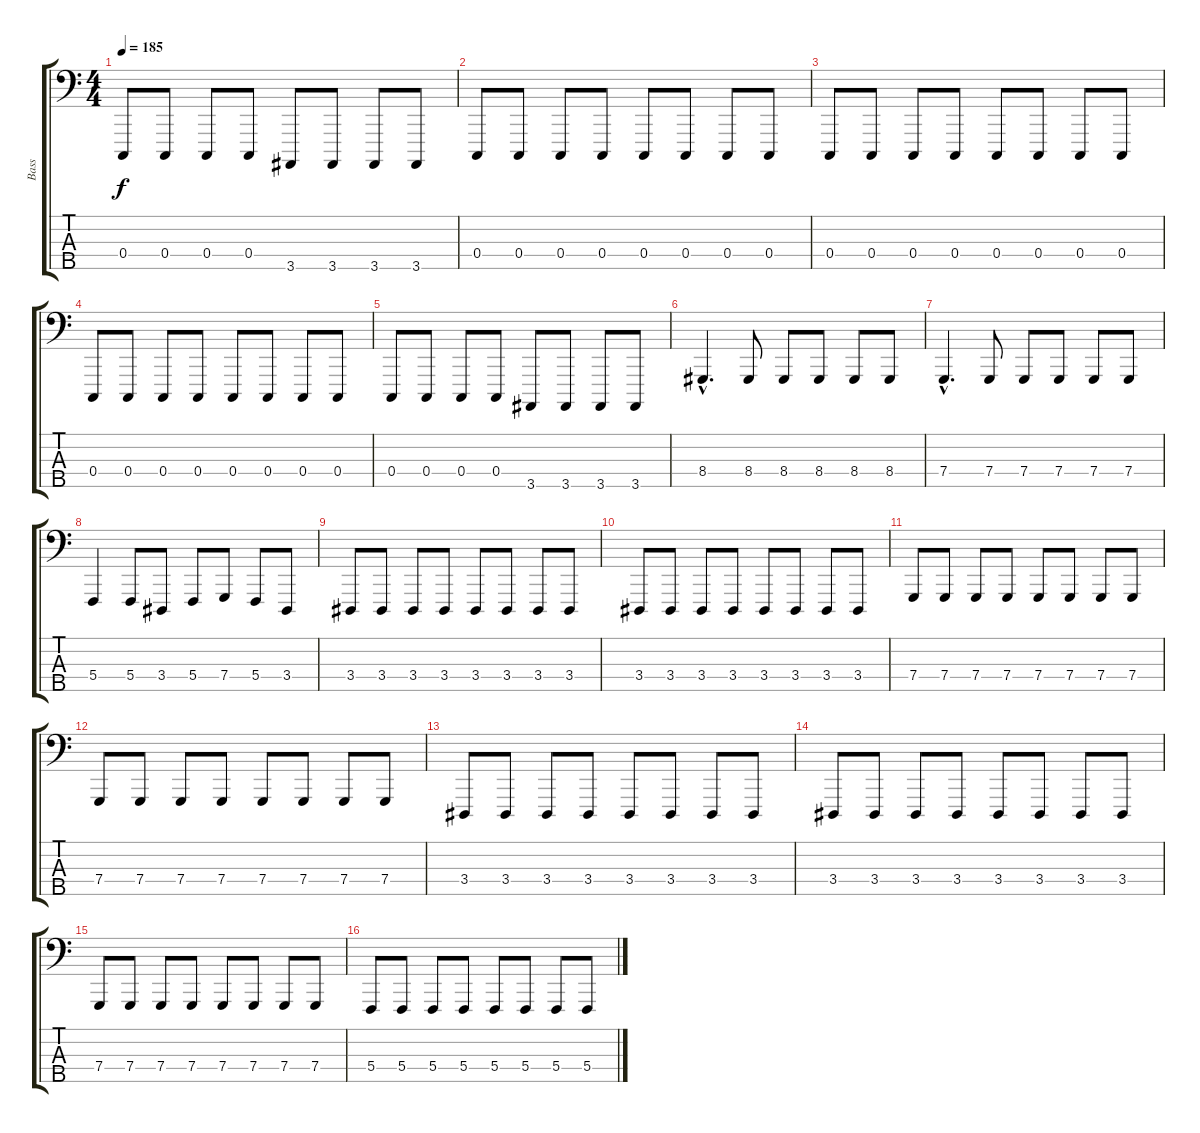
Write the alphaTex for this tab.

\track ("Bass" "Bass") {instrument lead8bassandlead}
\staff {score tabs}
\tuning (Eb2 Bb1 F1 C1 G0) {hide}
\ts (4 4)
\tempo 185
\clef f4
\ks c
0.4.8{dy f} 0.4.8 0.4.8 0.4.8 3.5.8 3.5.8 3.5.8 3.5.8 |
0.4.8 0.4.8 0.4.8 0.4.8 0.4.8 0.4.8 0.4.8 0.4.8 |
0.4.8 0.4.8 0.4.8 0.4.8 0.4.8 0.4.8 0.4.8 0.4.8 |
0.4.8 0.4.8 0.4.8 0.4.8 0.4.8 0.4.8 0.4.8 0.4.8 |
0.4.8 0.4.8 0.4.8 0.4.8 3.5.8 3.5.8 3.5.8 3.5.8 |
8.4{hac}.4{d} 8.4.8 8.4.8 8.4.8 8.4.8 8.4.8 |
7.4{hac}.4{d} 7.4.8 7.4.8 7.4.8 7.4.8 7.4.8 |
5.4.4 5.4.8 3.4.8 5.4.8 7.4.8 5.4.8 3.4.8 |
3.4.8 3.4.8 3.4.8 3.4.8 3.4.8 3.4.8 3.4.8 3.4.8 |
3.4.8 3.4.8 3.4.8 3.4.8 3.4.8 3.4.8 3.4.8 3.4.8 |
7.4.8 7.4.8 7.4.8 7.4.8 7.4.8 7.4.8 7.4.8 7.4.8 |
7.4.8 7.4.8 7.4.8 7.4.8 7.4.8 7.4.8 7.4.8 7.4.8 |
3.4.8 3.4.8 3.4.8 3.4.8 3.4.8 3.4.8 3.4.8 3.4.8 |
3.4.8 3.4.8 3.4.8 3.4.8 3.4.8 3.4.8 3.4.8 3.4.8 |
7.4.8 7.4.8 7.4.8 7.4.8 7.4.8 7.4.8 7.4.8 7.4.8 |
5.4.8 5.4.8 5.4.8 5.4.8 5.4.8 5.4.8 5.4.8 5.4.8
